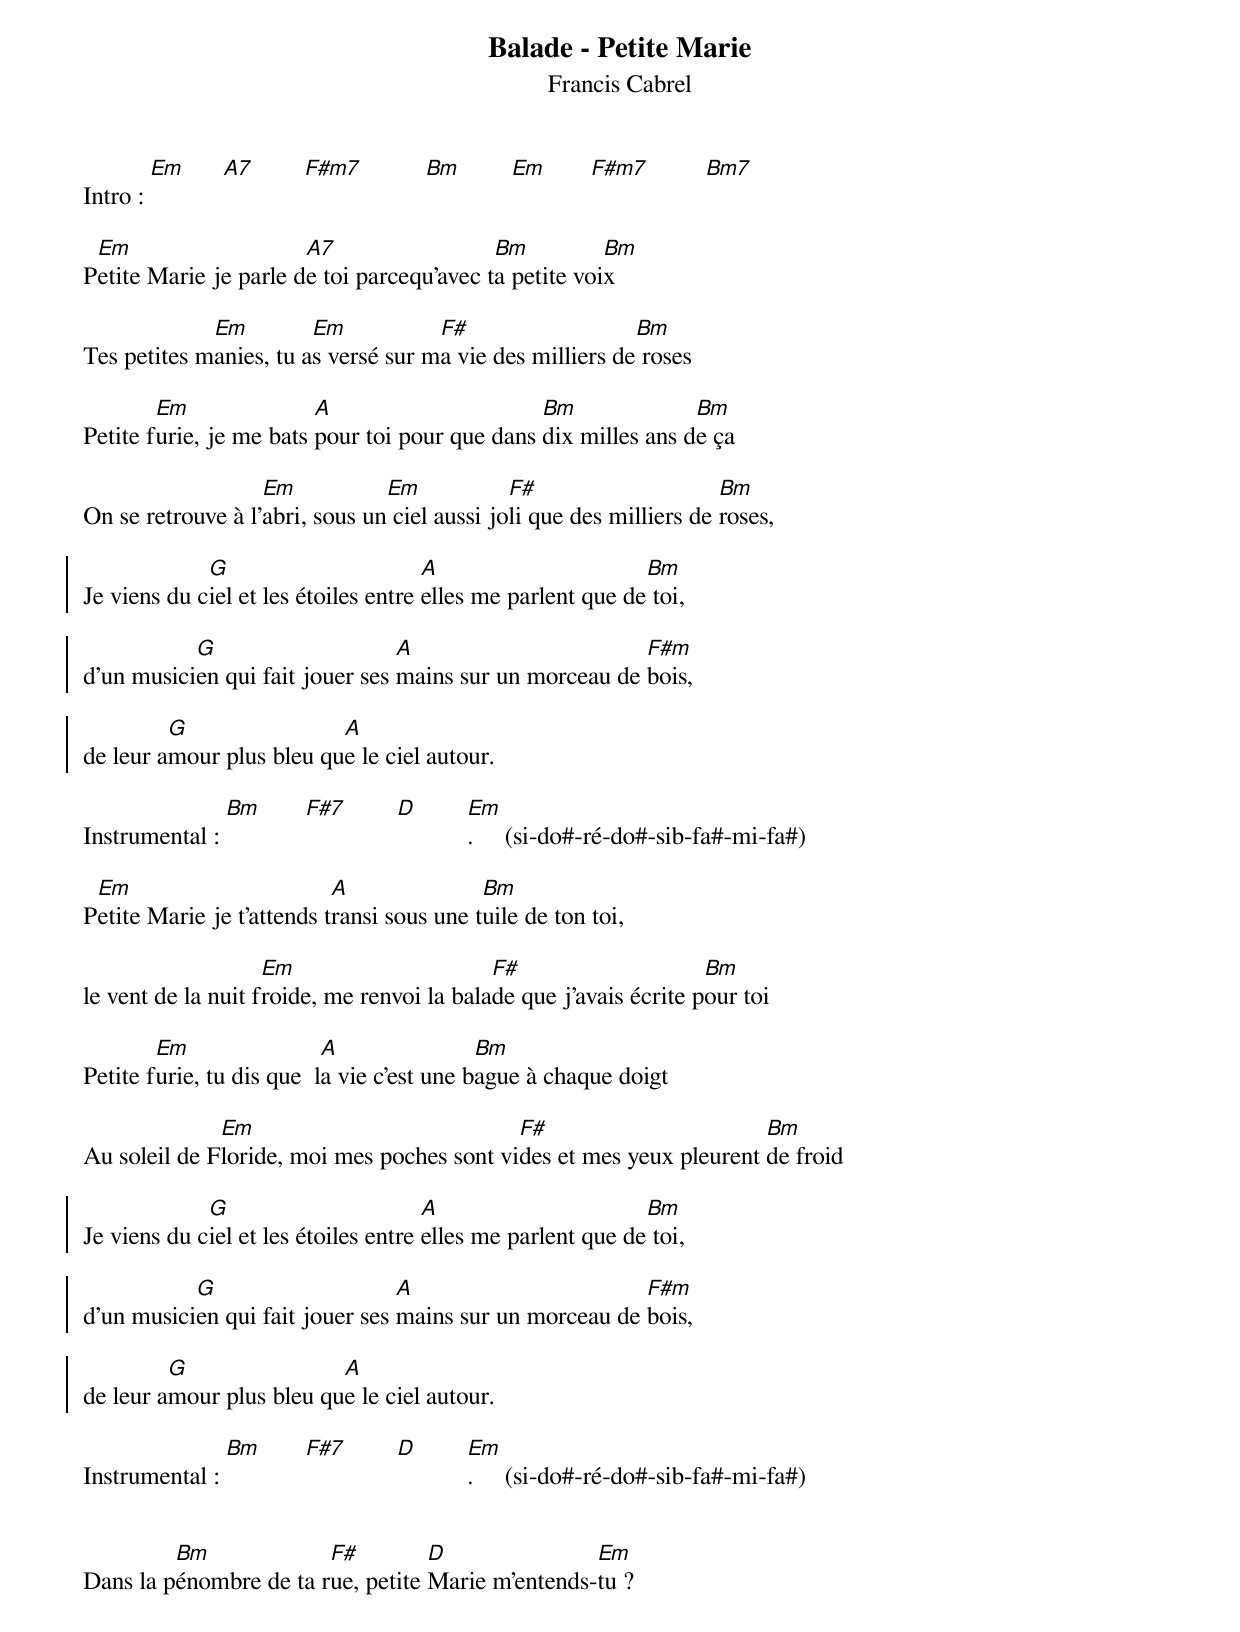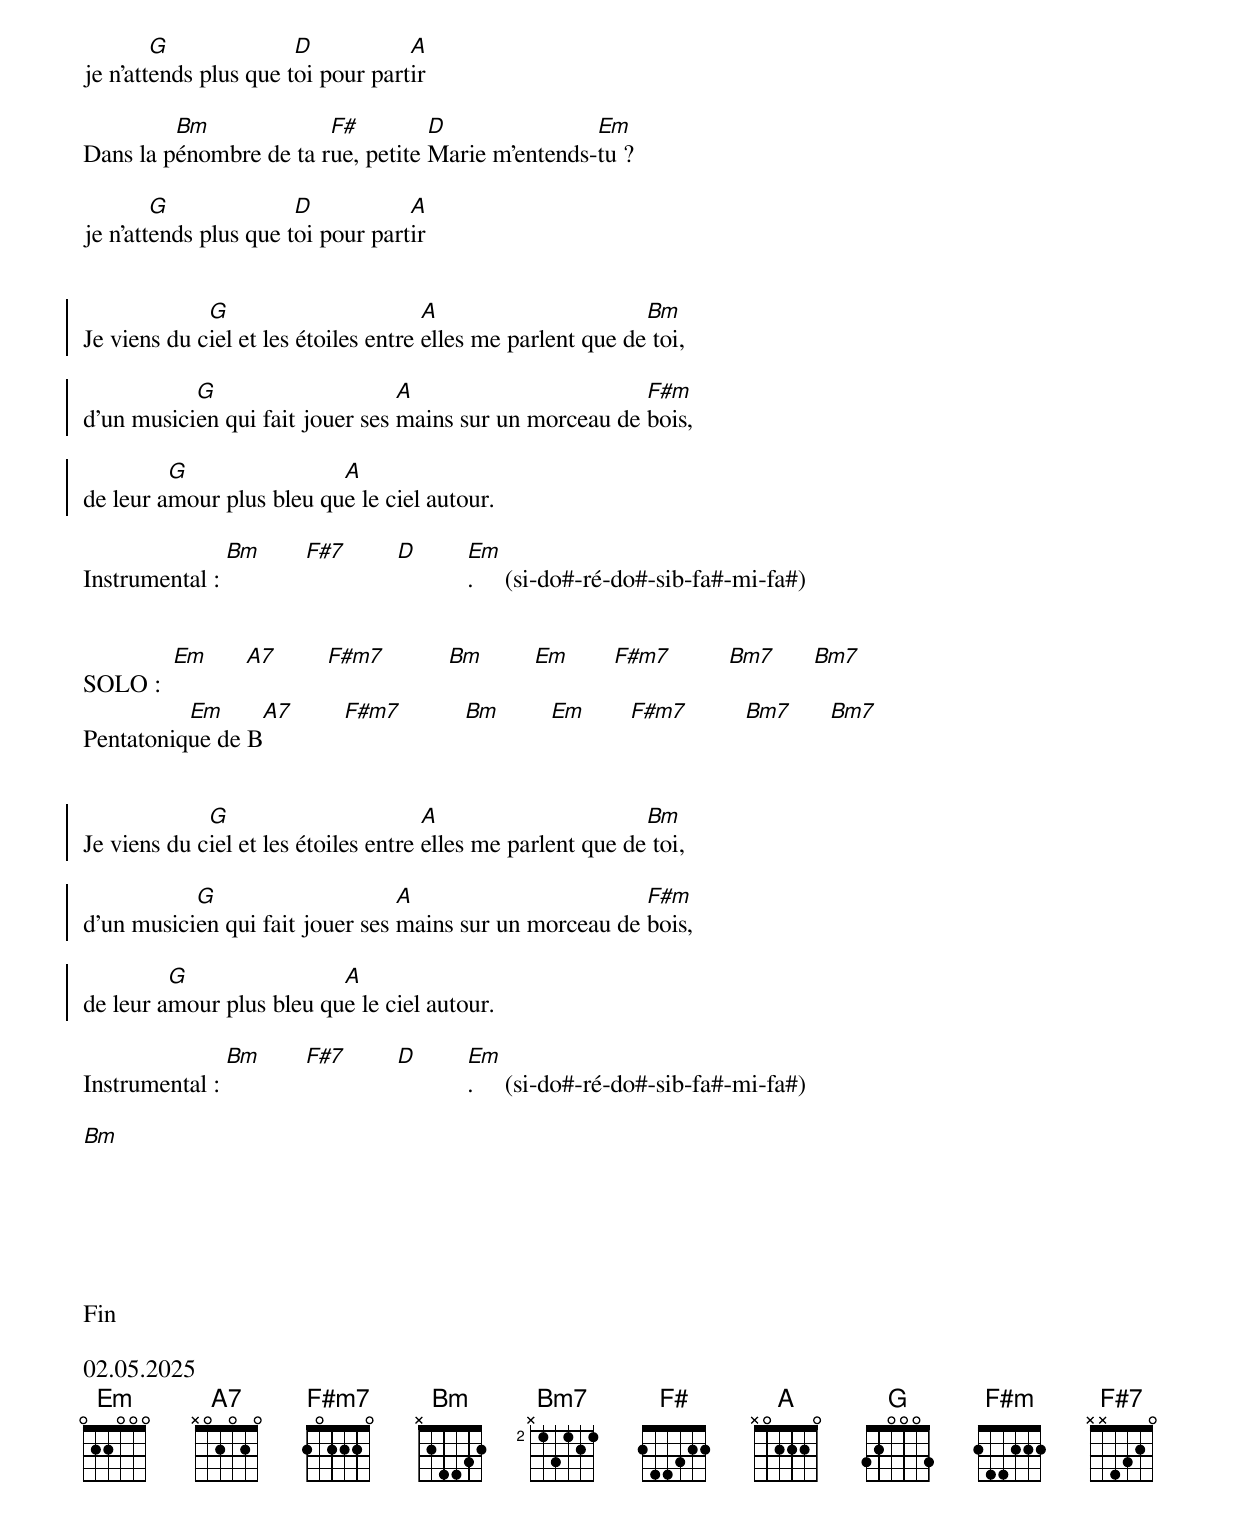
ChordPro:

{title: Balade - Petite Marie}
{subtitle: Francis Cabrel }
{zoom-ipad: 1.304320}


Intro : [Em]      [A7]        [F#m7]          [Bm]        [Em]       [F#m7]         [Bm7]

P[Em]etite Marie je parle d[A7]e toi parcequ’avec t[Bm]a petite voi[Bm]x

Tes petites m[Em]anies, tu a[Em]s versé sur m[F#]a vie des milliers de[Bm] roses

Petite f[Em]urie, je me bats [A]pour toi pour que dans [Bm]dix milles ans d[Bm]e ça

On se retrouve à l’[Em]abri, sous un[Em] ciel aussi jo[F#]li que des milliers de [Bm]roses,

{soc}
Je viens du c[G]iel et les étoiles entre [A]elles me parlent que de[Bm] toi,

d’un musici[G]en qui fait jouer ses [A]mains sur un morceau de [F#m]bois,

de leur a[G]mour plus bleu qu[A]e le ciel autour.
{eoc}

Instrumental : [Bm]       [F#7]        [D]        [Em].     (si-do#-ré-do#-sib-fa#-mi-fa#)

P[Em]etite Marie je t’attends t[A]ransi sous une t[Bm]uile de ton toi,

le vent de la nuit f[Em]roide, me renvoi la bala[F#]de que j’avais écrite p[Bm]our toi

Petite f[Em]urie, tu dis que  l[A]a vie c’est une b[Bm]ague à chaque doigt

Au soleil de F[Em]loride, moi mes poches sont vi[F#]des et mes yeux pleurent [Bm]de froid

{soc}
Je viens du c[G]iel et les étoiles entre [A]elles me parlent que de[Bm] toi,

d’un musici[G]en qui fait jouer ses [A]mains sur un morceau de [F#m]bois,

de leur a[G]mour plus bleu qu[A]e le ciel autour.
{eoc}

Instrumental : [Bm]       [F#7]        [D]        [Em].     (si-do#-ré-do#-sib-fa#-mi-fa#)


Dans la p[Bm]énombre de ta r[F#]ue, petite [D]Marie m’entends-[Em]tu ?

je n’att[G]ends plus que t[D]oi pour part[A]ir

Dans la p[Bm]énombre de ta r[F#]ue, petite [D]Marie m’entends-[Em]tu ?

je n’att[G]ends plus que t[D]oi pour part[A]ir


{soc}
Je viens du c[G]iel et les étoiles entre [A]elles me parlent que de[Bm] toi,

d’un musici[G]en qui fait jouer ses [A]mains sur un morceau de [F#m]bois,

de leur a[G]mour plus bleu qu[A]e le ciel autour.
{eoc}

Instrumental : [Bm]       [F#7]        [D]        [Em].     (si-do#-ré-do#-sib-fa#-mi-fa#)


SOLO : 	[Em]      [A7]        [F#m7]          [Bm]        [Em]       [F#m7]         [Bm7]      [Bm7]
                 [Em]      [A7]        [F#m7]          [Bm]        [Em]       [F#m7]         [Bm7]      [Bm7]
Pentatonique de B


{soc}
Je viens du c[G]iel et les étoiles entre [A]elles me parlent que de[Bm] toi,

d’un musici[G]en qui fait jouer ses [A]mains sur un morceau de [F#m]bois,

de leur a[G]mour plus bleu qu[A]e le ciel autour.
{eoc}

Instrumental : [Bm]       [F#7]        [D]        [Em].     (si-do#-ré-do#-sib-fa#-mi-fa#)

[Bm]






Fin

02.05.2025
